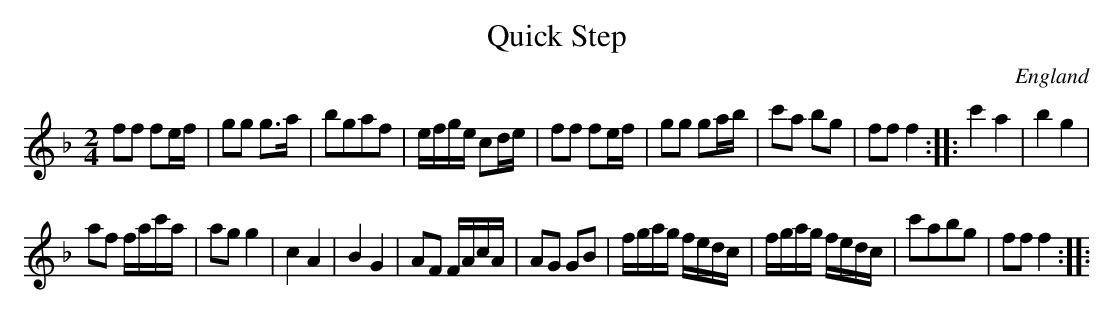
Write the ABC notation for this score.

X:1
T:Quick Step
L:1/8
M:2/4
O:England
K:F
ff fe/f/ | gg g>a   | bgaf   | e/f/g/e/ cd/e/ | \
ff fe/f/ | gg ga/b/ | c'a bg | ff f2         :: \
c'2 a2 | b2 g2 | ! af f/a/c'/a/ | ag g2 | \
c2  A2 | B2 G2 |   AF F/A/c/A/  | AG GB | \
f/g/a/g/ f/e/d/c/ | f/g/a/g/ f/e/d/c/ | c'abg | ff f2 ::
